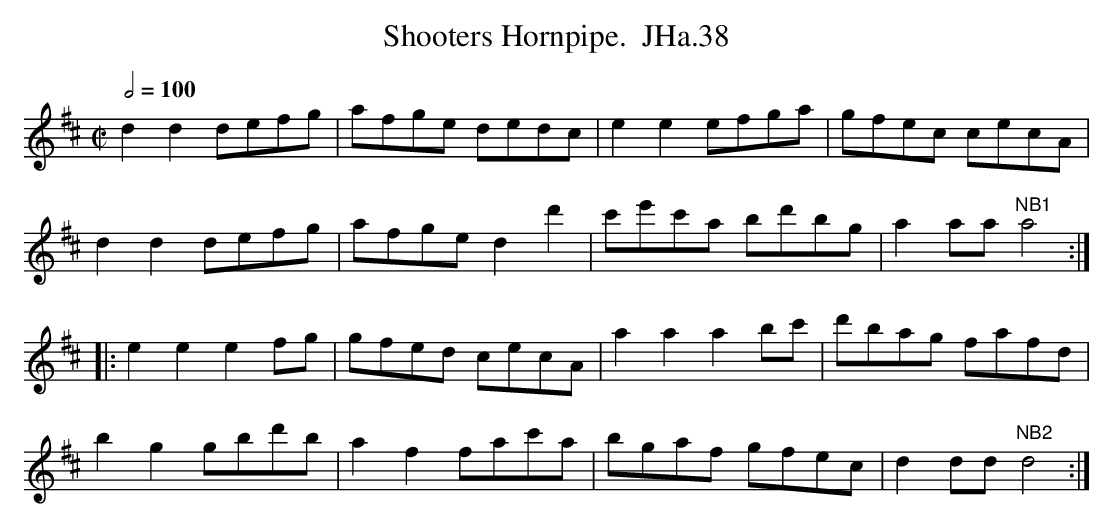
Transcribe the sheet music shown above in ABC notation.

X:1
T:Shooters Hornpipe.  JHa.38
Q:1/2=100
M:C|
L:1/8
K:D
d2d2 defg|afge dedc|e2e2 efga|gfec cecA|
d2d2 defg|afge d2d'2|c'e'c'a bd'bg|a2aa"NB1"a4 :|
|: e2e2e2 fg|gfed cecA|a2a2a2 bc'|d'bag fafd|
b2g2 gbd'b|a2f2 fac'a|bgaf gfec|d2 dd "NB2"d4 :|
